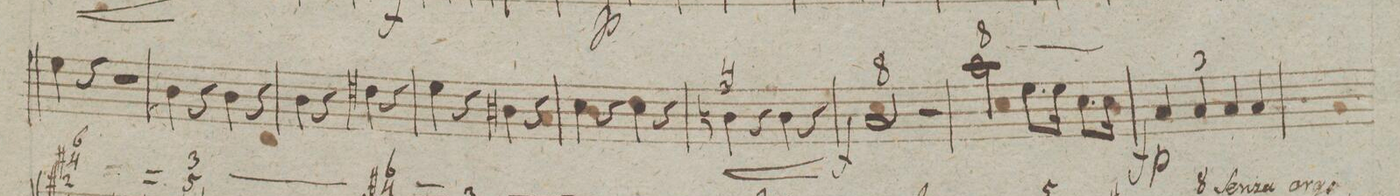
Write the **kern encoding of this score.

**kern	**fba	**dynam
*I"Organo	*	*
*clefF4	*	*
*k[]	*	*
*met(c|)	*	*
*M2/2	*	*
4G\	.	.
4r	.	.
2r	.	.
=51	=51	=51
4D\	.	.
4r	.	.
4D\	.	.
4r	.	.
=52	=52	=52
4D\	.	.
4r	.	.
4F#X\	.	.
4r	.	.
=53	=53	=53
4G\	.	.
4r	.	.
4D#X\	.	.
4r	.	.
=54	=54	=54
4E\	.	.
4r	.	.
4E\	.	.
4r	.	.
=55	=55	=55
4Dn\	4 3	<
4r	.	.
4D\	.	.
4r	.	[[
=56	=56	=56
2C/	8	f
2r	.	.
=57	=57	=57
2c\	8_	.
8.G\L	.	.
16G\Jk	.	.
8.E\L	.	.
16E\Jk	x	.
=58	=58	=58
4C/	.	fp
4C/	3	.
4C/	.	.
4C/	.	.
=59	=59	=59
*-	*-	*-
